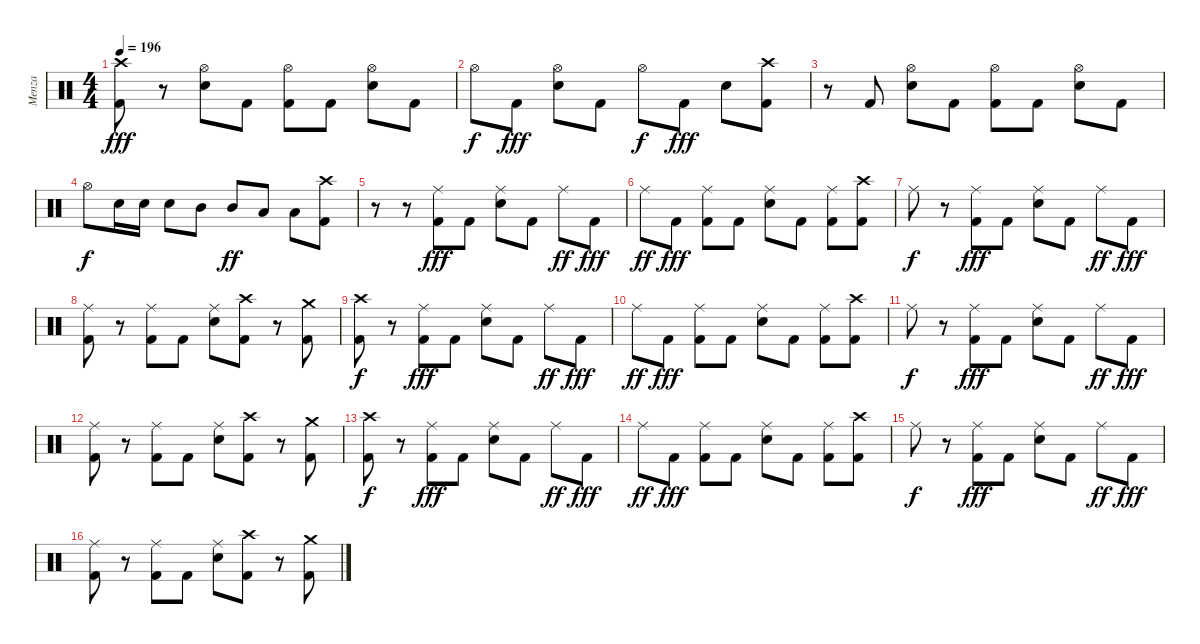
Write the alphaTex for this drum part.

\track ("Menza" "Menza") {instrument percussion}
\staff {score}
\articulation defaults
\ts (4 4)
\tempo 196
\clef neutral
\ks c
("Crash high (hit)" "Kick (hit) 2").8{dy fff} r.8 ("Hi-Hat (open)" "Snare (hit) 2").8 "Kick (hit) 2".8 ("Hi-Hat (open)" "Kick (hit) 2").8 "Kick (hit) 2".8 ("Hi-Hat (open)" "Snare (hit) 2").8 "Kick (hit) 2".8 |
"Hi-Hat (open)".8{dy f} "Kick (hit) 2".8{dy fff} ("Hi-Hat (open)" "Snare (hit) 2").8 "Kick (hit) 2".8 "Hi-Hat (open)".8{dy f} "Kick (hit) 2".8{dy fff} "Snare (hit) 2".8 ("Crash high (hit)" "Kick (hit) 2").8 |
r.8 "Kick (hit) 2".8 ("Hi-Hat (open)" "Snare (hit) 2").8 "Kick (hit) 2".8 ("Hi-Hat (open)" "Kick (hit) 2").8 "Kick (hit) 2".8 ("Hi-Hat (open)" "Snare (hit) 2").8 "Kick (hit) 2".8 |
"Hi-Hat (open)".8{dy f} "Snare (hit) 2".16 "Snare (hit) 2".16 "Snare (hit) 2".8 "Mid Tom (hit)".8 "Mid Tom (hit)".8{dy ff} "Low Tom (hit)".8 "Low Floor Tom (hit)".8 ("Crash high (hit)" "Kick (hit) 2").8 |
r.8 r.8 ("Ride (middle)" "Kick (hit) 2").8{dy fff} "Kick (hit) 2".8 ("Ride (middle)" "Snare (hit) 2").8 "Kick (hit) 2".8 "Ride (middle)".8{dy ff} "Kick (hit) 2".8{dy fff} |
"Ride (middle)".8{dy ff} "Kick (hit) 2".8{dy fff} ("Ride (middle)" "Kick (hit) 2").8 "Kick (hit) 2".8 ("Ride (middle)" "Snare (hit) 2").8 "Kick (hit) 2".8 ("Ride (middle)" "Kick (hit) 2").8 ("Crash high (hit)" "Kick (hit) 2").8 |
"Ride (middle)".8{dy f} r.8 ("Ride (middle)" "Kick (hit) 2").8{dy fff} "Kick (hit) 2".8 ("Ride (middle)" "Snare (hit) 2").8 "Kick (hit) 2".8 "Ride (middle)".8{dy ff} "Kick (hit) 2".8{dy fff} |
("Ride (middle)" "Kick (hit) 2").8 r.8 ("Ride (middle)" "Kick (hit) 2").8 "Kick (hit) 2".8 ("Ride (middle)" "Snare (hit) 2").8 ("Crash high (hit)" "Kick (hit) 2").8 r.8 ("Crash medium (hit)" "Kick (hit) 2").8 |
("Crash high (hit)" "Kick (hit) 2").8{dy f} r.8 ("Ride (middle)" "Kick (hit) 2").8{dy fff} "Kick (hit) 2".8 ("Ride (middle)" "Snare (hit) 2").8 "Kick (hit) 2".8 "Ride (middle)".8{dy ff} "Kick (hit) 2".8{dy fff} |
"Ride (middle)".8{dy ff} "Kick (hit) 2".8{dy fff} ("Ride (middle)" "Kick (hit) 2").8 "Kick (hit) 2".8 ("Ride (middle)" "Snare (hit) 2").8 "Kick (hit) 2".8 ("Ride (middle)" "Kick (hit) 2").8 ("Crash high (hit)" "Kick (hit) 2").8 |
"Ride (middle)".8{dy f} r.8 ("Ride (middle)" "Kick (hit) 2").8{dy fff} "Kick (hit) 2".8 ("Ride (middle)" "Snare (hit) 2").8 "Kick (hit) 2".8 "Ride (middle)".8{dy ff} "Kick (hit) 2".8{dy fff} |
("Ride (middle)" "Kick (hit) 2").8 r.8 ("Ride (middle)" "Kick (hit) 2").8 "Kick (hit) 2".8 ("Ride (middle)" "Snare (hit) 2").8 ("Crash high (hit)" "Kick (hit) 2").8 r.8 ("Crash medium (hit)" "Kick (hit) 2").8 |
("Crash high (hit)" "Kick (hit) 2").8{dy f} r.8 ("Ride (middle)" "Kick (hit) 2").8{dy fff} "Kick (hit) 2".8 ("Ride (middle)" "Snare (hit) 2").8 "Kick (hit) 2".8 "Ride (middle)".8{dy ff} "Kick (hit) 2".8{dy fff} |
"Ride (middle)".8{dy ff} "Kick (hit) 2".8{dy fff} ("Ride (middle)" "Kick (hit) 2").8 "Kick (hit) 2".8 ("Ride (middle)" "Snare (hit) 2").8 "Kick (hit) 2".8 ("Ride (middle)" "Kick (hit) 2").8 ("Crash high (hit)" "Kick (hit) 2").8 |
"Ride (middle)".8{dy f} r.8 ("Ride (middle)" "Kick (hit) 2").8{dy fff} "Kick (hit) 2".8 ("Ride (middle)" "Snare (hit) 2").8 "Kick (hit) 2".8 "Ride (middle)".8{dy ff} "Kick (hit) 2".8{dy fff} |
("Ride (middle)" "Kick (hit) 2").8 r.8 ("Ride (middle)" "Kick (hit) 2").8 "Kick (hit) 2".8 ("Ride (middle)" "Snare (hit) 2").8 ("Crash high (hit)" "Kick (hit) 2").8 r.8 ("Crash medium (hit)" "Kick (hit) 2").8
